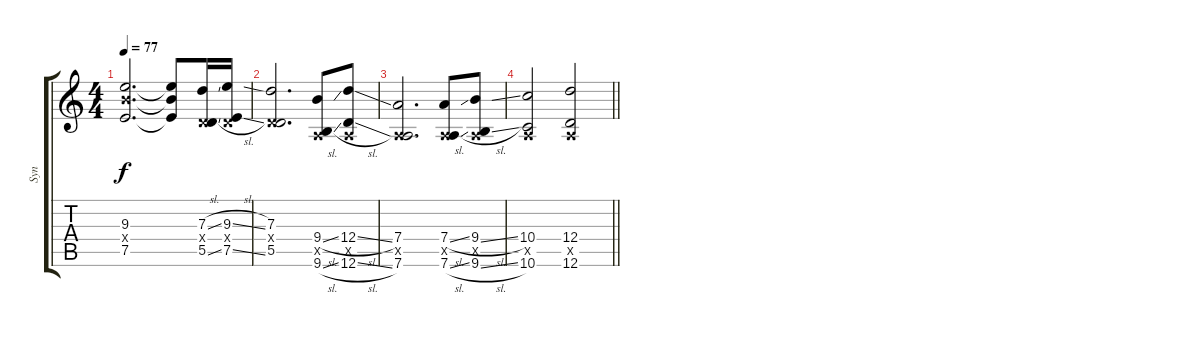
\track ("Syn" "Syn") {instrument distortionguitar}
\staff {score tabs}
\tuning (E4 B3 G3 D3 A2 D2) {hide}
\ts (4 4)
\tempo 77
\clef g2
\ks c
(9.3 9.4{x} 7.5).2{d dy f} (9.3{t} 9.4{t} 7.5{t}).8 (7.3{sl} 0.4{x} 5.5{sl}).16 (9.3{sl} 0.4{x} 7.5{sl}).16 |
(7.3 0.4{x} 5.5).2{d} (9.4{sl} 0.5{x} 9.6{sl}).8 (12.4{sl} 0.5{x} 12.6{sl}).8 |
(7.4 0.5{x} 7.6).2{d} (7.4{sl} 0.5{x} 7.6{sl}).8 (9.4{sl} 0.5{x} 9.6{sl}).8 |
\barLineRight lightlight
(10.4 0.5{x} 10.6).2 (12.4 0.5{x} 12.6).2
